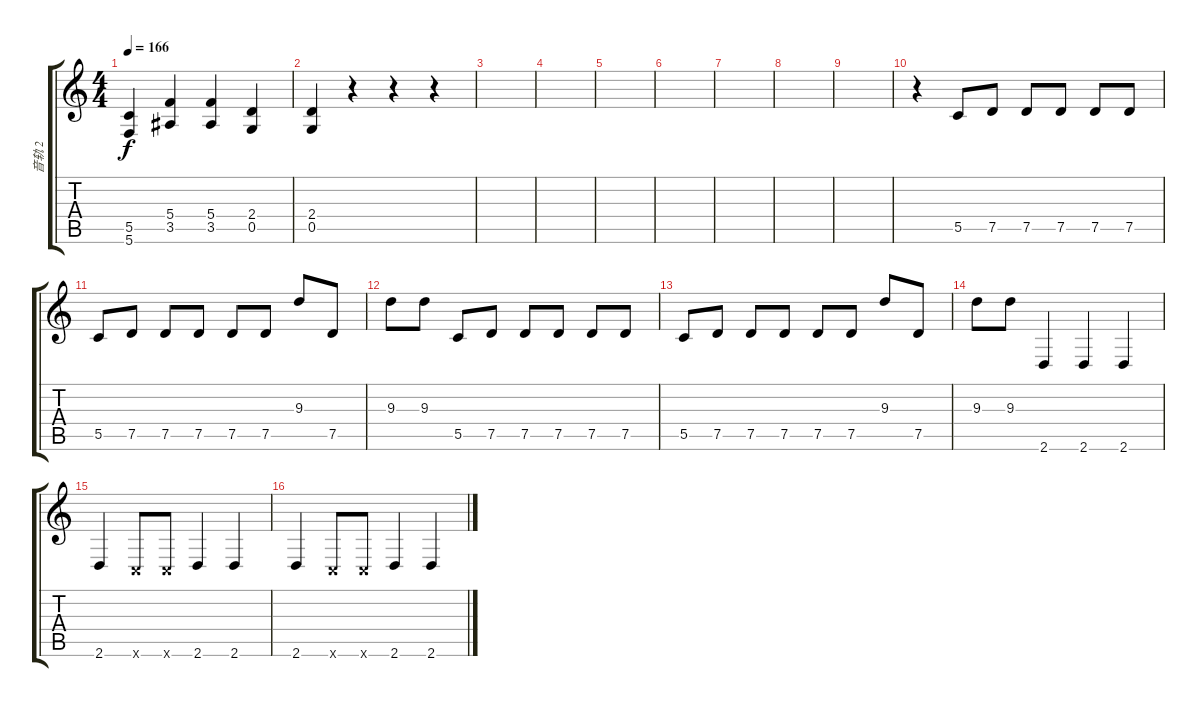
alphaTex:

\track ("音轨 2" "音轨 2") {instrument overdrivenguitar}
\staff {score tabs}
\tuning (D4 A3 F3 C3 G2 C2) {hide}
\ts (4 4)
\tempo 166
\clef g2
\ks c
(5.5 5.6).4{dy f} (5.4 3.5).4 (5.4 3.5).4 (2.4 0.5).4 |
(2.4 0.5).4 r.4 r.4 r.4 |
|
|
|
|
|
|
|
r.4 5.5.8 7.5.8 7.5.8 7.5.8 7.5.8 7.5.8 |
5.5.8 7.5.8 7.5.8 7.5.8 7.5.8 7.5.8 9.3.8 7.5.8 |
9.3.8 9.3.8 5.5.8 7.5.8 7.5.8 7.5.8 7.5.8 7.5.8 |
5.5.8 7.5.8 7.5.8 7.5.8 7.5.8 7.5.8 9.3.8 7.5.8 |
9.3.8 9.3.8 2.6.4 2.6.4 2.6.4 |
2.6.4 0.6{x}.8 0.6{x}.8 2.6.4 2.6.4 |
2.6.4 0.6{x}.8 0.6{x}.8 2.6.4 2.6.4
